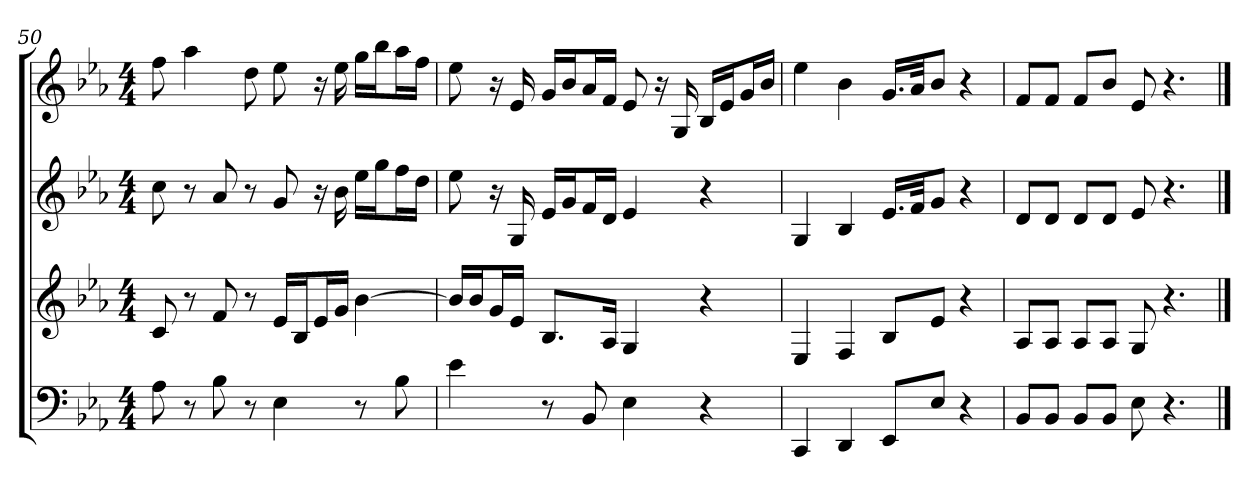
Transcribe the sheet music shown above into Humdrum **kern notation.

**kern	**kern	**kern	**kern
*part4	*part3	*part2	*part1
*staff4	*staff3	*staff2	*staff1
*k[b-e-a-]	*k[b-e-a-]	*k[b-e-a-]	*k[b-e-a-]
*E-:	*E-:	*E-:	*E-:
*M4/4	*M4/4	*M4/4	*M4/4
=50	=50	=50	=50
8A-	8c	8cc	8ff
8r	8r	8r	4aa-
8B-	8f	8a-	.
8r	8r	8r	8dd
4E-	16e-LL	8g	8ee-
.	16B-J	.	.
.	16e-L	16r	16r
.	16gJJ	16b-	16ee-
8r	[4b-	16ee-LL	16ggLL
.	.	16ggJ	16bb-J
8B-	.	16ffL	16aa-L
.	.	16ddJJ	16ffJJ
=51	=51	=51	=51
4e-	16b-LL]	8ee-	8ee-
.	16b-J	.	.
.	16gL	16r	16r
.	16e-JJ	16G	16e-
8r	8.B-L	16e-LL	16gLL
.	.	16gJ	16b-J
8BB-	.	16fL	16a-L
.	16A-Jk	16dJJ	16fJJ
4E-	4G	4e-	8e-
.	.	.	16r
.	.	.	16G
4r	4r	4r	16B-LL
.	.	.	16e-J
.	.	.	16gL
.	.	.	16b-JJ
=52	=52	=52	=52
4CC	4E-	4G	4ee-
4DD	4F	4B-	4b-
8EE-L	8B-L	16.e-LL	16.gLL
.	.	32fJk	32a-Jk
8E-J	8e-J	8gJ	8b-J
4r	4r	4r	4r
=53	=53	=53	=53
8BB-L	8A-L	8dL	8fL
8BB-J	8A-J	8dJ	8fJ
8BB-L	8A-L	8dL	8fL
8BB-J	8A-J	8dJ	8b-J
8E-	8G	8e-	8e-
4.r	4.r	4.r	4.r
==	==	==	==
*-	*-	*-	*-
